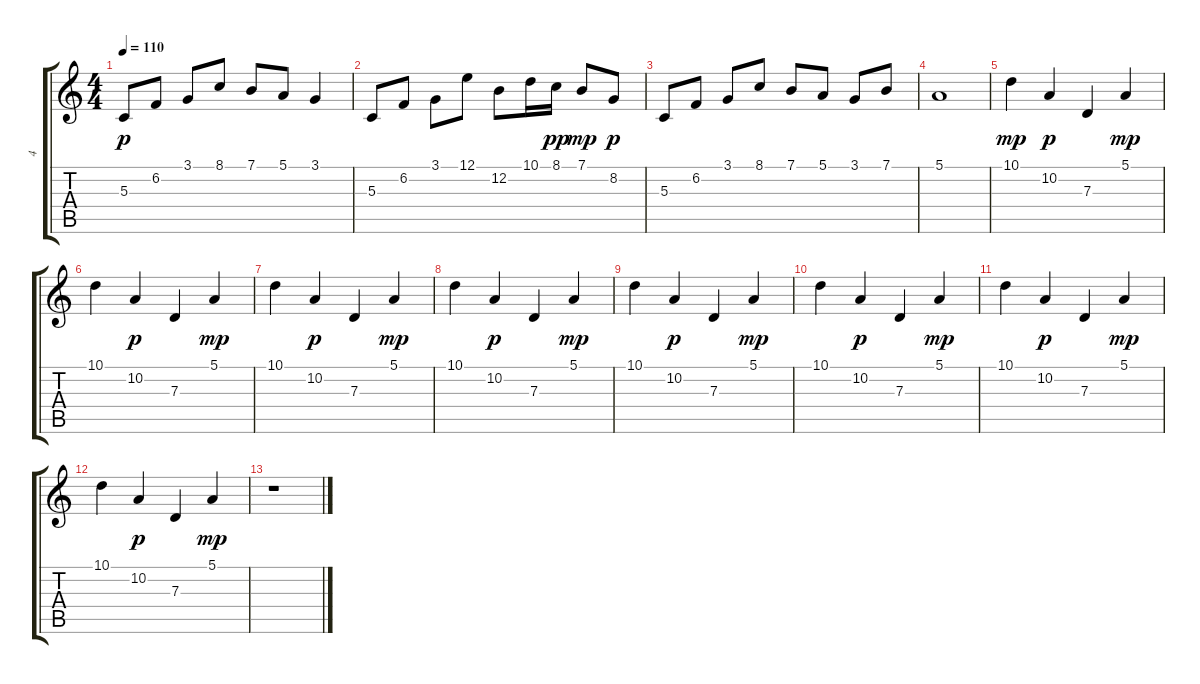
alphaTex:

\track ("4" "4") {instrument sitar}
\staff {score tabs}
\tuning (E4 B3 G3 D3 A2 E2) {hide}
\ts (4 4)
\tempo 110
\clef g2
\ks c
5.3.8{dy p} 6.2.8 3.1.8 8.1.8 7.1.8 5.1.8 3.1.4 |
5.3.8 6.2.8 3.1.8 12.1.8 12.2.8 10.1.16 8.1.16{dy pp} 7.1.8{dy mp} 8.2.8{dy p} |
5.3.8 6.2.8 3.1.8 8.1.8 7.1.8 5.1.8 3.1.8 7.1.8 |
5.1.1 |
10.1.4{dy mp} 10.2.4{dy p volume 8} 7.3.4{volume 8} 5.1.4{dy mp volume 7} |
10.1.4{volume 7} 10.2.4{dy p volume 7} 7.3.4{volume 6} 5.1.4{dy mp volume 6} |
10.1.4{volume 6} 10.2.4{dy p volume 6} 7.3.4{volume 6} 5.1.4{dy mp volume 5} |
10.1.4{volume 5} 10.2.4{dy p volume 5} 7.3.4{volume 4} 5.1.4{dy mp volume 4} |
10.1.4{volume 4} 10.2.4{dy p volume 4} 7.3.4{volume 4} 5.1.4{dy mp volume 3} |
10.1.4{volume 3} 10.2.4{dy p volume 3} 7.3.4{volume 2} 5.1.4{dy mp volume 2} |
10.1.4{volume 2} 10.2.4{dy p volume 2} 7.3.4{volume 2} 5.1.4{dy mp volume 1} |
10.1.4{volume 1} 10.2.4{dy p volume 1} 7.3.4{volume 1} 5.1.4{dy mp volume 0} |
r.1
